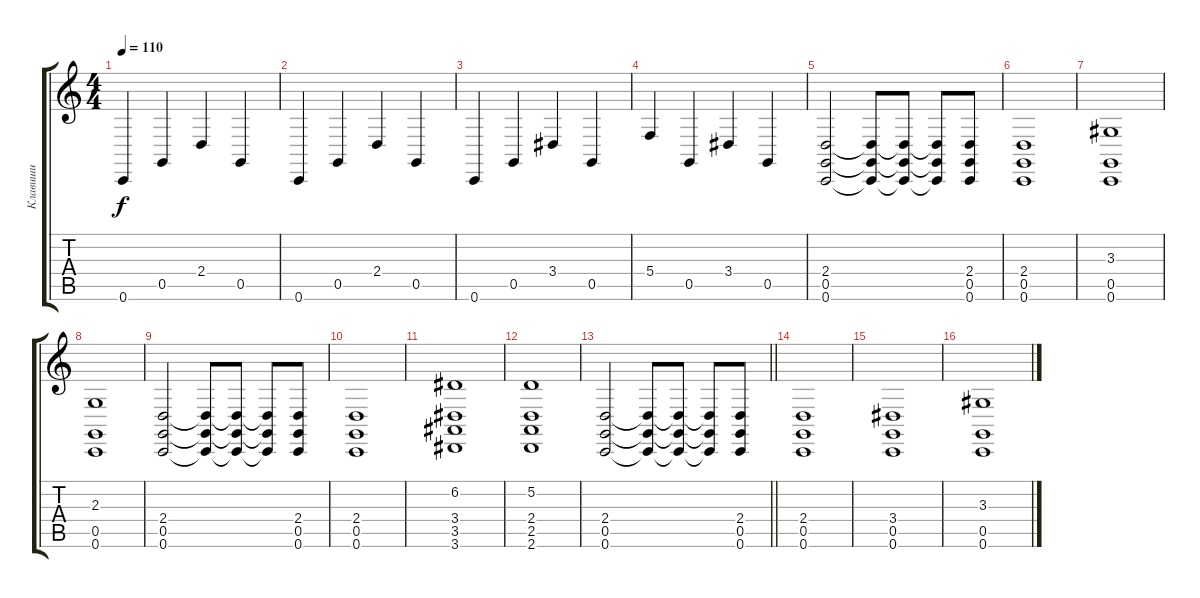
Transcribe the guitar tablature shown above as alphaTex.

\track ("Клавиши" "Клавиши") {instrument electricgrandpiano}
\staff {score tabs}
\tuning (D4 A3 F3 C3 G2 C2) {hide}
\ts (4 4)
\section ("" "")
\tempo 110
\clef g2
\ks c
0.6.4{dy f} 0.5.4 2.4.4 0.5.4 |
0.6.4 0.5.4 2.4.4 0.5.4 |
0.6.4 0.5.4 3.4.4 0.5.4 |
5.4.4 0.5.4 3.4.4 0.5.4 |
(2.4 0.5 0.6).2 (2.4{t} 0.5{t} 0.6{t}).8 (2.4{t} 0.5{t} 0.6{t}).8 (2.4{t} 0.5{t} 0.6{t}).8 (2.4 0.5 0.6).8 |
(2.4 0.5 0.6).1 |
(3.3 0.5 0.6).1 |
(2.3 0.5 0.6).1 |
(2.4 0.5 0.6).2 (2.4{t} 0.5{t} 0.6{t}).8 (2.4{t} 0.5{t} 0.6{t}).8 (2.4{t} 0.5{t} 0.6{t}).8 (2.4 0.5 0.6).8 |
(2.4 0.5 0.6).1 |
(6.2 3.4 3.5 3.6).1 |
(5.2 2.4 2.5 2.6).1 |
\barLineRight lightlight
(2.4 0.5 0.6).2 (2.4{t} 0.5{t} 0.6{t}).8 (2.4{t} 0.5{t} 0.6{t}).8 (2.4{t} 0.5{t} 0.6{t}).8 (2.4 0.5 0.6).8 |
(2.4 0.5 0.6).1 |
(3.4 0.5 0.6).1 |
(3.3 0.5 0.6).1
